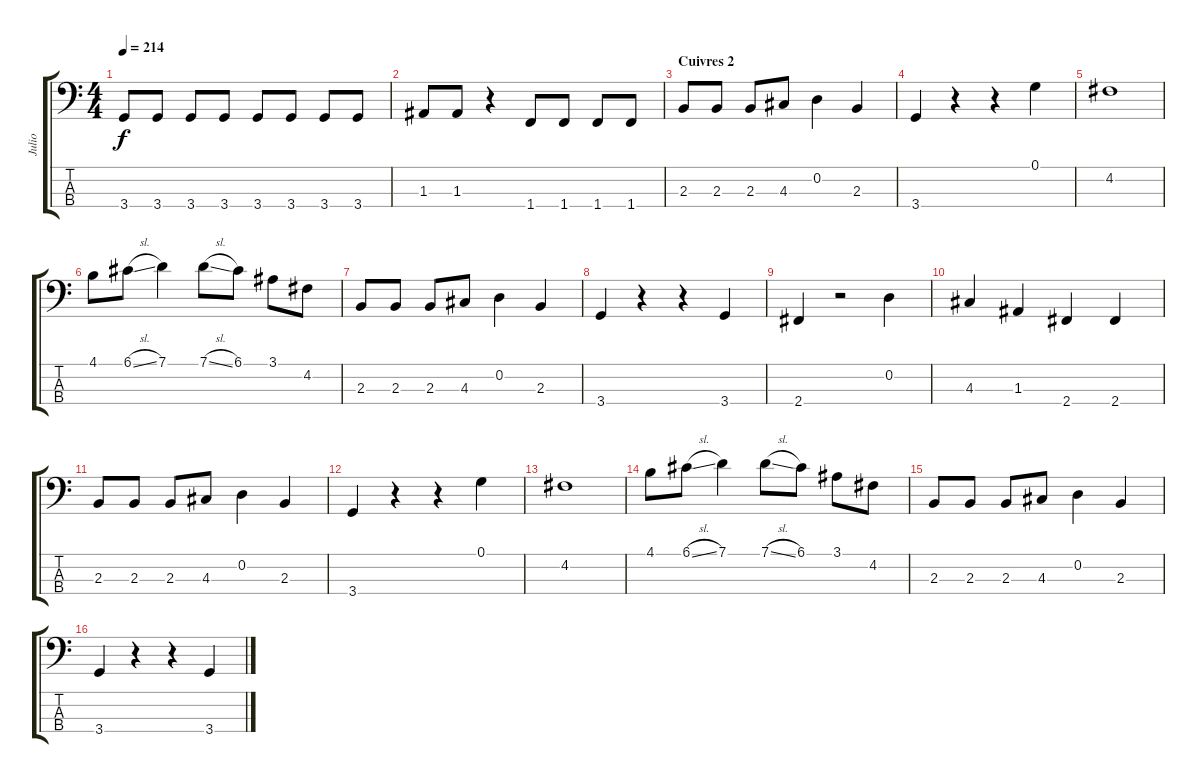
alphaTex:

\track ("Julio" "Julio") {instrument electricbassfinger}
\staff {score tabs}
\tuning (G2 D2 A1 E1) {hide}
\ts (4 4)
\tempo 214
\clef f4
\ks c
3.4.8{dy f} 3.4.8 3.4.8 3.4.8 3.4.8 3.4.8 3.4.8 3.4.8 |
1.3.8 1.3.8 r.4 1.4.8 1.4.8 1.4.8 1.4.8 |
\section ("" "Cuivres 2")
2.3.8 2.3.8 2.3.8 4.3.8 0.2.4 2.3.4 |
3.4.4 r.4 r.4 0.1.4 |
4.2.1 |
4.1.8 6.1{sl}.8 7.1.4 7.1{sl}.8 6.1.8 3.1.8 4.2.8 |
2.3.8 2.3.8 2.3.8 4.3.8 0.2.4 2.3.4 |
3.4.4 r.4 r.4 3.4.4 |
2.4.4 r.2 0.2.4 |
4.3.4 1.3.4 2.4.4 2.4.4 |
2.3.8 2.3.8 2.3.8 4.3.8 0.2.4 2.3.4 |
3.4.4 r.4 r.4 0.1.4 |
4.2.1 |
4.1.8 6.1{sl}.8 7.1.4 7.1{sl}.8 6.1.8 3.1.8 4.2.8 |
2.3.8 2.3.8 2.3.8 4.3.8 0.2.4 2.3.4 |
3.4.4 r.4 r.4 3.4.4
